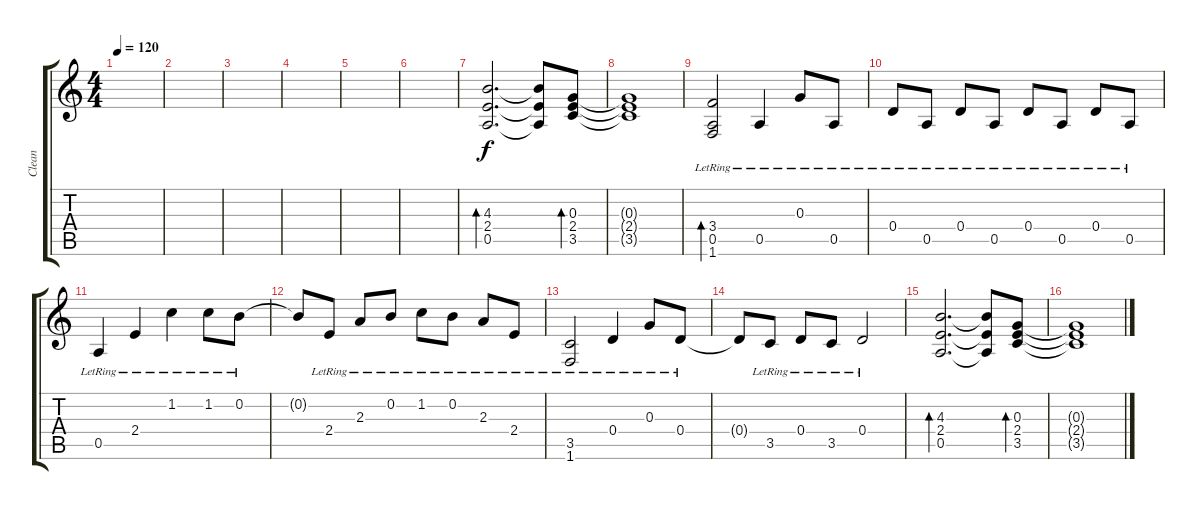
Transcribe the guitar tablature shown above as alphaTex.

\track ("Clean" "Clean") {instrument electricguitarclean}
\staff {score tabs}
\tuning (E4 B3 G3 D3 A2 E2) {hide}
\ts (4 4)
\tempo 120
\clef g2
\ks c
|
|
|
|
|
|
(4.3 2.4 0.5).2{d bd 240} (4.3{t} 2.4{t} 0.5{t}).8 (0.3 2.4 3.5).8{bd 240} |
(0.3{t} 2.4{t} 3.5{t}).1 |
(3.4{lr} 0.5{lr} 1.6{lr}).2{bd 240} 0.5{lr}.4 0.3{lr}.8 0.5{lr}.8 |
0.4{lr}.8 0.5{lr}.8 0.4{lr}.8 0.5{lr}.8 0.4{lr}.8 0.5{lr}.8 0.4{lr}.8 0.5{lr}.8 |
0.5{lr}.4 2.4{lr}.4 1.2{lr}.4 1.2{lr}.8 0.2{lr}.8 |
0.2{t}.8 2.4{lr}.8 2.3{lr}.8 0.2{lr}.8 1.2{lr}.8 0.2{lr}.8 2.3{lr}.8 2.4{lr}.8 |
(3.5{lr} 1.6{lr}).2 0.4{lr}.4 0.3{lr}.8 0.4{lr}.8 |
0.4{t}.8 3.5{lr}.8 0.4{lr}.8 3.5{lr}.8 0.4{lr}.2 |
(4.3 2.4 0.5).2{d bd 240} (4.3{t} 2.4{t} 0.5{t}).8 (0.3 2.4 3.5).8{bd 240} |
(0.3{t} 2.4{t} 3.5{t}).1
